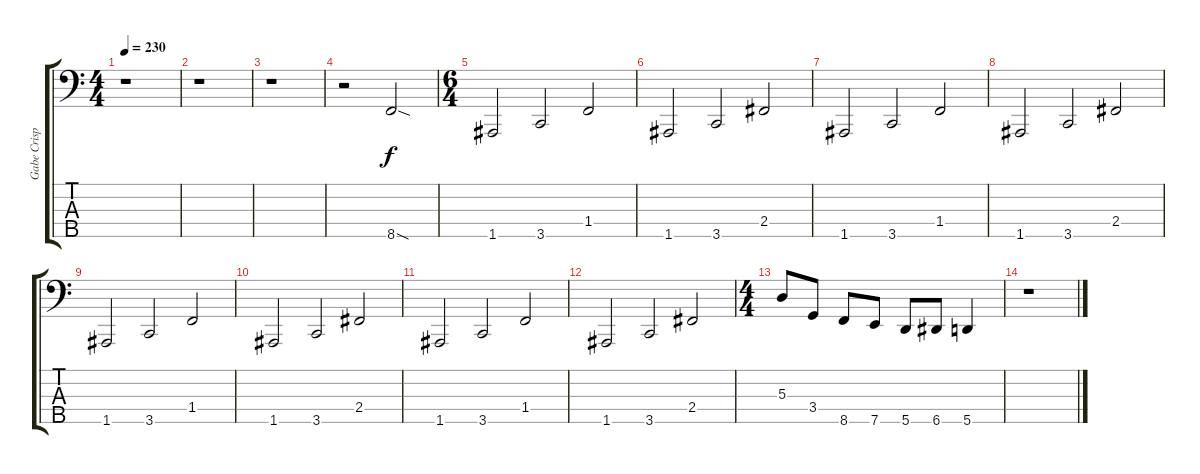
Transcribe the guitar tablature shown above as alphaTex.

\track ("Gabe Crisp" "Gabe Crisp") {instrument electricbasspick}
\staff {score tabs}
\tuning (G2 D2 A1 E1 A0) {hide}
\ts (4 4)
\tempo 230
\clef f4
\ks c
r.1{dy f} |
r.1 |
r.1 |
r.2 8.5{sod}.2 |
\ts (6 4)
1.5.2 3.5.2 1.4.2 |
1.5.2 3.5.2 2.4.2 |
1.5.2 3.5.2 1.4.2 |
1.5.2 3.5.2 2.4.2 |
1.5.2 3.5.2 1.4.2 |
1.5.2 3.5.2 2.4.2 |
1.5.2 3.5.2 1.4.2 |
1.5.2 3.5.2 2.4.2 |
\ts (4 4)
5.3.8 3.4.8 8.5.8 7.5.8 5.5.8 6.5.8 5.5.4 |
r.1
